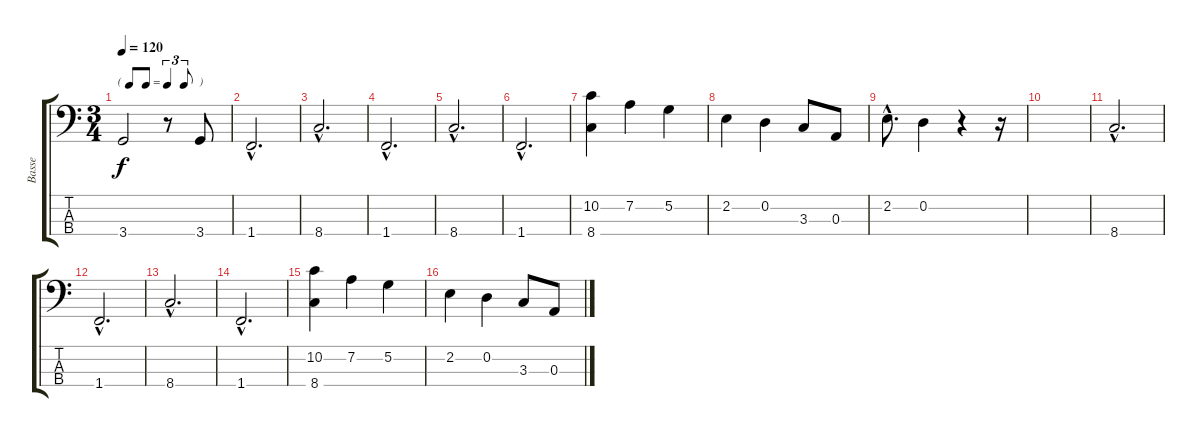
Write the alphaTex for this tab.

\track ("Basse" "Basse") {instrument acousticbass}
\staff {score tabs}
\tuning (G2 D2 A1 E1) {hide}
\ts (3 4)
\tf triplet8th
\tempo 120
\clef f4
\ks c
3.4.2{dy f} r.8 3.4.8 |
1.4{hac}.2{d} |
8.4{hac}.2{d} |
1.4{hac}.2{d} |
8.4{hac}.2{d} |
1.4{hac}.2{d} |
(10.2 8.4).4 7.2.4 5.2.4 |
2.2.4 0.2.4 3.3.8 0.3.8 |
2.2{hac}.8{d} 0.2.4 r.4 r.16 |
|
8.4{hac}.2{d} |
1.4{hac}.2{d} |
8.4{hac}.2{d} |
1.4{hac}.2{d} |
(10.2 8.4).4 7.2.4 5.2.4 |
2.2.4 0.2.4 3.3.8 0.3.8
